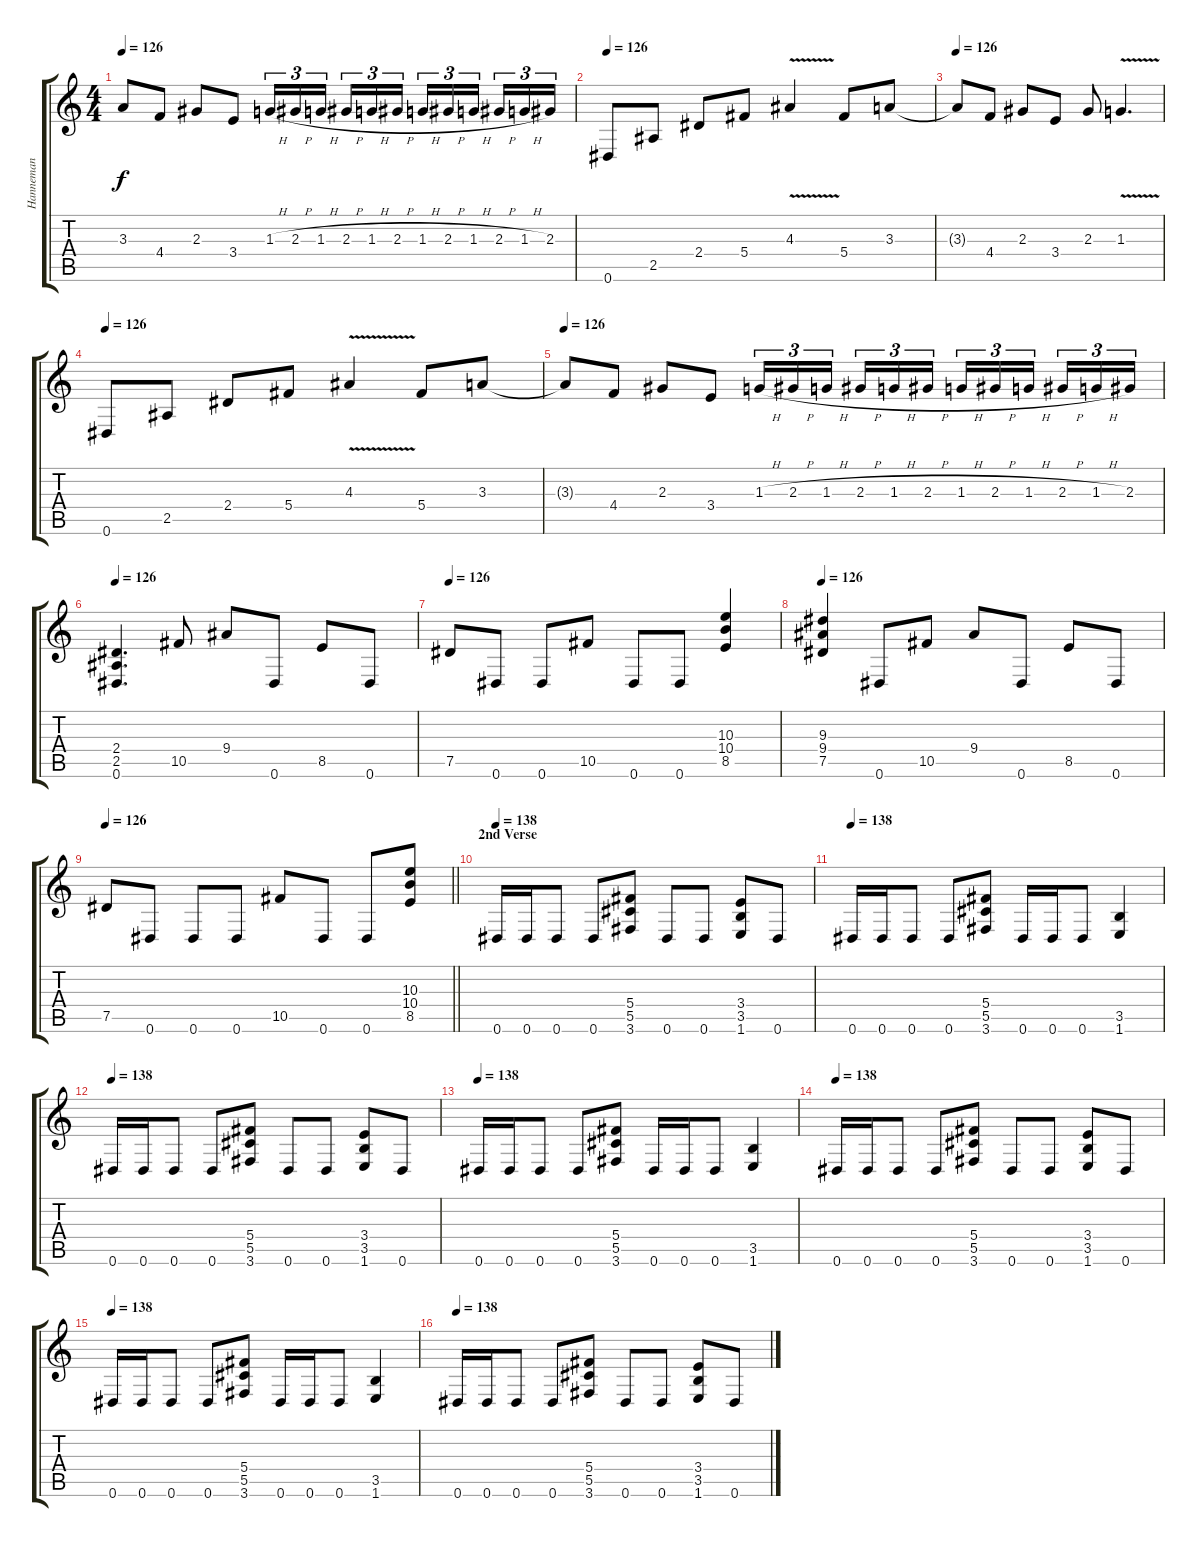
\track ("Hanneman" "Hanneman") {instrument distortionguitar}
\staff {score tabs}
\tuning (Eb4 Bb3 Gb3 Db3 Ab2 Eb2) {hide}
\ts (4 4)
\tempo 126
\clef g2
\ks c
3.3{t}.8{dy f} 4.4.8 2.3.8 3.4.8 1.3{h}.16{tu (3 2)} 2.3{h}.16{tu (3 2)} 1.3{h}.16{tu (3 2) beam splitsecondary} 2.3{h}.16{tu (3 2)} 1.3{h}.16{tu (3 2)} 2.3{h}.16{tu (3 2)} 1.3{h}.16{tu (3 2)} 2.3{h}.16{tu (3 2)} 1.3{h}.16{tu (3 2) beam splitsecondary} 2.3{h}.16{tu (3 2)} 1.3{h}.16{tu (3 2)} 2.3.16{tu (3 2)} |
\tempo 126
0.6.8 2.5.8 2.4.8 5.4.8 4.3{v}.4 5.4.8 3.3.8 |
\tempo 126
3.3{t}.8 4.4.8 2.3.8 3.4.8 2.3.8 1.3{v}.4{d} |
\tempo 126
0.6.8 2.5.8 2.4.8 5.4.8 4.3{v}.4 5.4.8 3.3.8 |
\tempo 126
3.3{t}.8 4.4.8 2.3.8 3.4.8 1.3{h}.16{tu (3 2)} 2.3{h}.16{tu (3 2)} 1.3{h}.16{tu (3 2) beam splitsecondary} 2.3{h}.16{tu (3 2)} 1.3{h}.16{tu (3 2)} 2.3{h}.16{tu (3 2)} 1.3{h}.16{tu (3 2)} 2.3{h}.16{tu (3 2)} 1.3{h}.16{tu (3 2) beam splitsecondary} 2.3{h}.16{tu (3 2)} 1.3{h}.16{tu (3 2)} 2.3.16{tu (3 2)} |
\tempo 126
(2.4 2.5 0.6).4{d} 10.5.8 9.4.8 0.6.8 8.5.8 0.6.8 |
\tempo 126
7.5.8 0.6.8 0.6.8 10.5.8 0.6.8 0.6.8 (10.3 10.4 8.5).4 |
\tempo 126
(9.3 9.4 7.5).4 0.6.8 10.5.8 9.4.8 0.6.8 8.5.8 0.6.8 |
\tempo 126
\barLineRight lightlight
7.5.8 0.6.8 0.6.8 0.6.8 10.5.8 0.6.8 0.6.8 (10.3 10.4 8.5).8 |
\section ("" "2nd Verse")
\tempo 138
0.6.16 0.6.16 0.6.8 0.6.8 (5.4 5.5 3.6).8 0.6.8 0.6.8 (3.4 3.5 1.6).8 0.6.8 |
\tempo 138
0.6.16 0.6.16 0.6.8 0.6.8 (5.4 5.5 3.6).8 0.6.16 0.6.16 0.6.8 (3.5 1.6).4 |
\tempo 138
0.6.16 0.6.16 0.6.8 0.6.8 (5.4 5.5 3.6).8 0.6.8 0.6.8 (3.4 3.5 1.6).8 0.6.8 |
\tempo 138
0.6.16 0.6.16 0.6.8 0.6.8 (5.4 5.5 3.6).8 0.6.16 0.6.16 0.6.8 (3.5 1.6).4 |
\tempo 138
0.6.16 0.6.16 0.6.8 0.6.8 (5.4 5.5 3.6).8 0.6.8 0.6.8 (3.4 3.5 1.6).8 0.6.8 |
\tempo 138
0.6.16 0.6.16 0.6.8 0.6.8 (5.4 5.5 3.6).8 0.6.16 0.6.16 0.6.8 (3.5 1.6).4 |
\tempo 138
0.6.16 0.6.16 0.6.8 0.6.8 (5.4 5.5 3.6).8 0.6.8 0.6.8 (3.4 3.5 1.6).8 0.6.8
